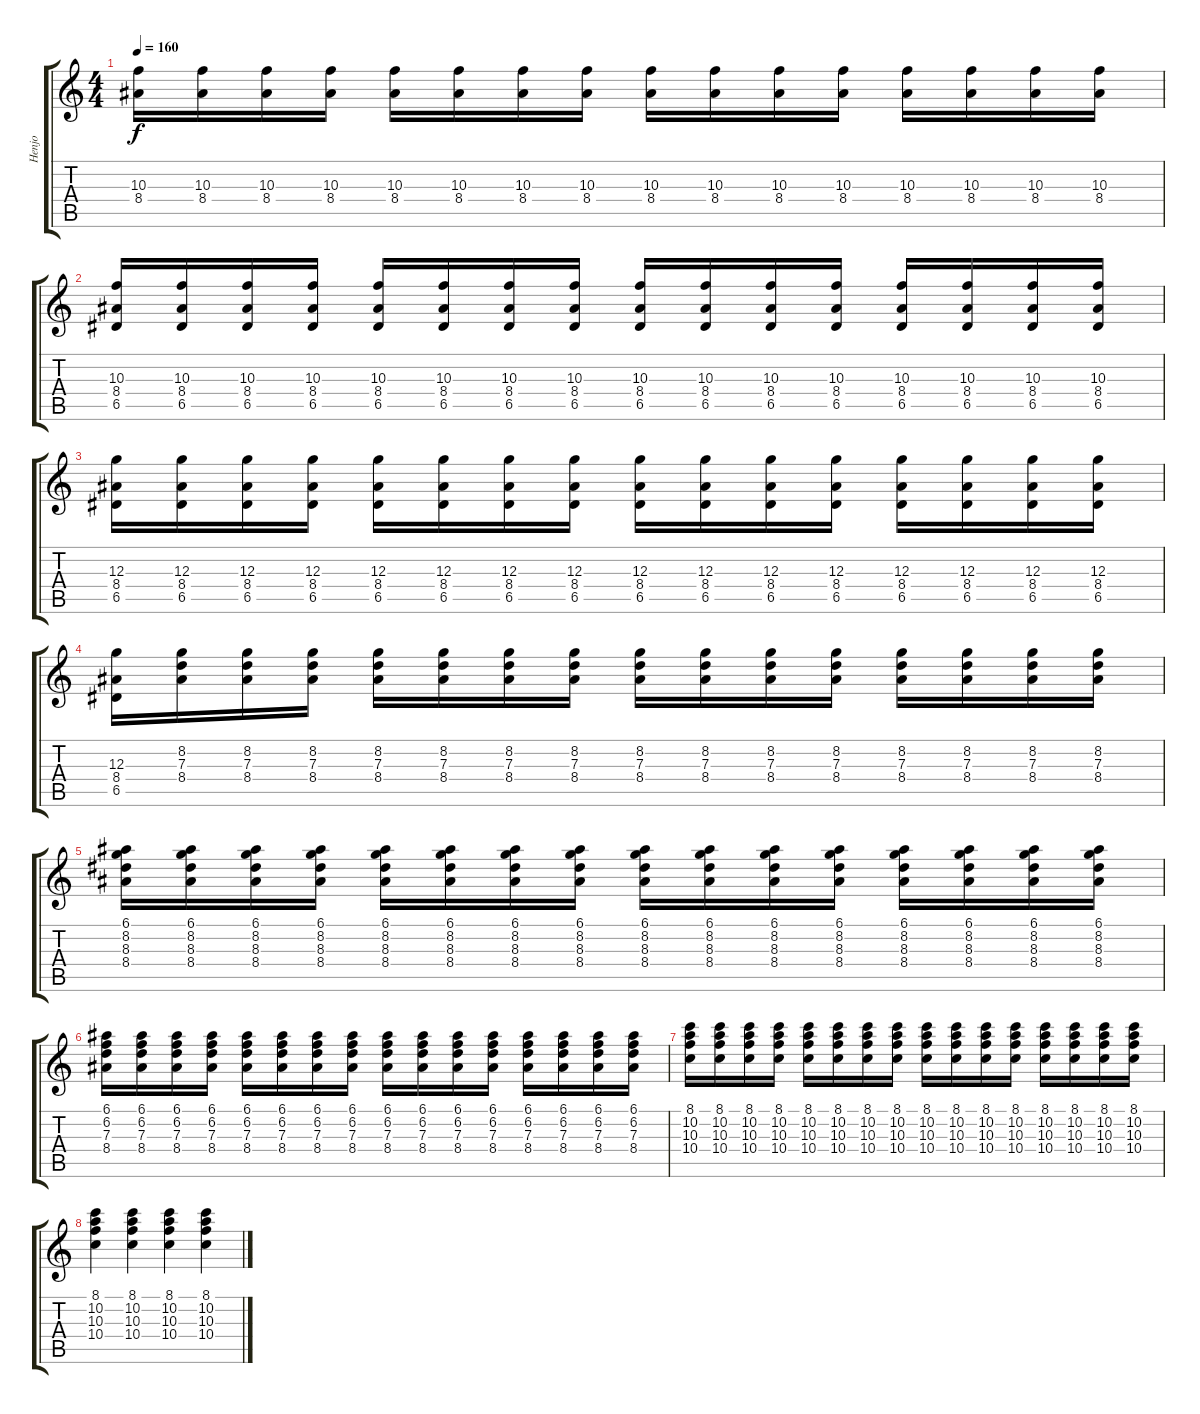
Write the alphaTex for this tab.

\track ("Henjo" "Henjo") {instrument distortionguitar}
\staff {score tabs}
\tuning (E4 B3 G3 D3 A2 E2) {hide}
\ts (4 4)
\tempo 160
\clef g2
\ks c
(10.3 8.4).16{dy f} (10.3 8.4).16 (10.3 8.4).16 (10.3 8.4).16 (10.3 8.4).16 (10.3 8.4).16 (10.3 8.4).16 (10.3 8.4).16 (10.3 8.4).16 (10.3 8.4).16 (10.3 8.4).16 (10.3 8.4).16 (10.3 8.4).16 (10.3 8.4).16 (10.3 8.4).16 (10.3 8.4).16 |
(10.3 8.4 6.5).16 (10.3 8.4 6.5).16 (10.3 8.4 6.5).16 (10.3 8.4 6.5).16 (10.3 8.4 6.5).16 (10.3 8.4 6.5).16 (10.3 8.4 6.5).16 (10.3 8.4 6.5).16 (10.3 8.4 6.5).16 (10.3 8.4 6.5).16 (10.3 8.4 6.5).16 (10.3 8.4 6.5).16 (10.3 8.4 6.5).16 (10.3 8.4 6.5).16 (10.3 8.4 6.5).16 (10.3 8.4 6.5).16 |
(12.3 8.4 6.5).16 (12.3 8.4 6.5).16 (12.3 8.4 6.5).16 (12.3 8.4 6.5).16 (12.3 8.4 6.5).16 (12.3 8.4 6.5).16 (12.3 8.4 6.5).16 (12.3 8.4 6.5).16 (12.3 8.4 6.5).16 (12.3 8.4 6.5).16 (12.3 8.4 6.5).16 (12.3 8.4 6.5).16 (12.3 8.4 6.5).16 (12.3 8.4 6.5).16 (12.3 8.4 6.5).16 (12.3 8.4 6.5).16 |
(12.3 8.4 6.5).16 (8.2 7.3 8.4).16 (8.2 7.3 8.4).16 (8.2 7.3 8.4).16 (8.2 7.3 8.4).16 (8.2 7.3 8.4).16 (8.2 7.3 8.4).16 (8.2 7.3 8.4).16 (8.2 7.3 8.4).16 (8.2 7.3 8.4).16 (8.2 7.3 8.4).16 (8.2 7.3 8.4).16 (8.2 7.3 8.4).16 (8.2 7.3 8.4).16 (8.2 7.3 8.4).16 (8.2 7.3 8.4).16 |
(6.1 8.2 8.3 8.4).16 (6.1 8.2 8.3 8.4).16 (6.1 8.2 8.3 8.4).16 (6.1 8.2 8.3 8.4).16 (6.1 8.2 8.3 8.4).16 (6.1 8.2 8.3 8.4).16 (6.1 8.2 8.3 8.4).16 (6.1 8.2 8.3 8.4).16 (6.1 8.2 8.3 8.4).16 (6.1 8.2 8.3 8.4).16 (6.1 8.2 8.3 8.4).16 (6.1 8.2 8.3 8.4).16 (6.1 8.2 8.3 8.4).16 (6.1 8.2 8.3 8.4).16 (6.1 8.2 8.3 8.4).16 (6.1 8.2 8.3 8.4).16 |
(6.1 6.2 7.3 8.4).16 (6.1 6.2 7.3 8.4).16 (6.1 6.2 7.3 8.4).16 (6.1 6.2 7.3 8.4).16 (6.1 6.2 7.3 8.4).16 (6.1 6.2 7.3 8.4).16 (6.1 6.2 7.3 8.4).16 (6.1 6.2 7.3 8.4).16 (6.1 6.2 7.3 8.4).16 (6.1 6.2 7.3 8.4).16 (6.1 6.2 7.3 8.4).16 (6.1 6.2 7.3 8.4).16 (6.1 6.2 7.3 8.4).16 (6.1 6.2 7.3 8.4).16 (6.1 6.2 7.3 8.4).16 (6.1 6.2 7.3 8.4).16 |
(8.1 10.2 10.3 10.4).16 (8.1 10.2 10.3 10.4).16 (8.1 10.2 10.3 10.4).16 (8.1 10.2 10.3 10.4).16 (8.1 10.2 10.3 10.4).16 (8.1 10.2 10.3 10.4).16 (8.1 10.2 10.3 10.4).16 (8.1 10.2 10.3 10.4).16 (8.1 10.2 10.3 10.4).16 (8.1 10.2 10.3 10.4).16 (8.1 10.2 10.3 10.4).16 (8.1 10.2 10.3 10.4).16 (8.1 10.2 10.3 10.4).16 (8.1 10.2 10.3 10.4).16 (8.1 10.2 10.3 10.4).16 (8.1 10.2 10.3 10.4).16 |
(8.1 10.2 10.3 10.4).4 (8.1 10.2 10.3 10.4).4 (8.1 10.2 10.3 10.4).4 (8.1 10.2 10.3 10.4).4
